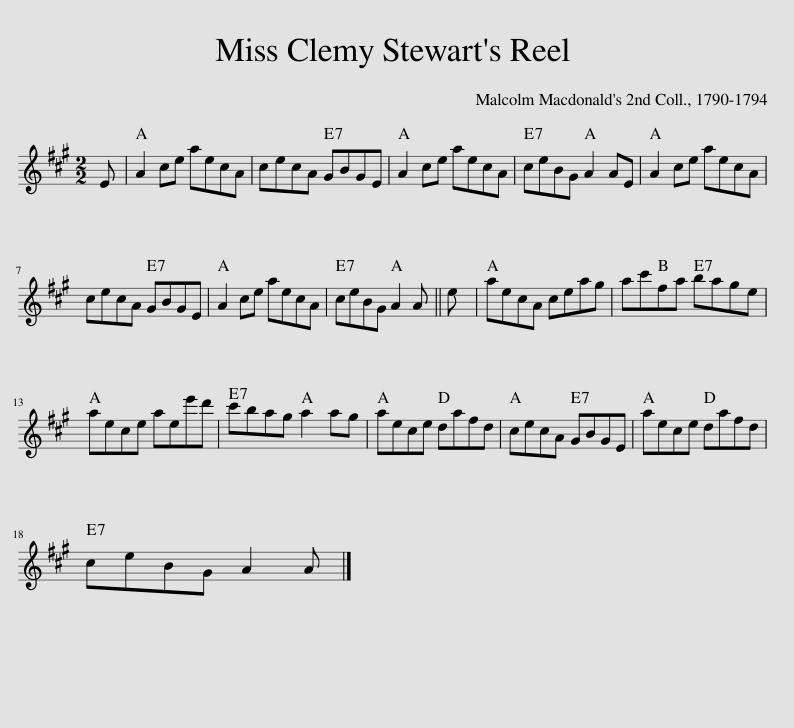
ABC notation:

X:1
L:1/8
M:2/2
I:linebreak $
K:A
V:1 treble
V:1
 E | A2 ce aecA | cecA GBGE | A2 ce aecA | ceBG A2 AE | %5
 A2 ce aecA |$ cecA GBGE | A2 ce aecA | ceBG A2 A || e | %10
 aecA ceag | ac'fa bage |$ aece aee'd' | c'bag a2 ag | aece dafd | %15
 cecA GBGE | aece dafd |$ ceBG A2 A |] %18
